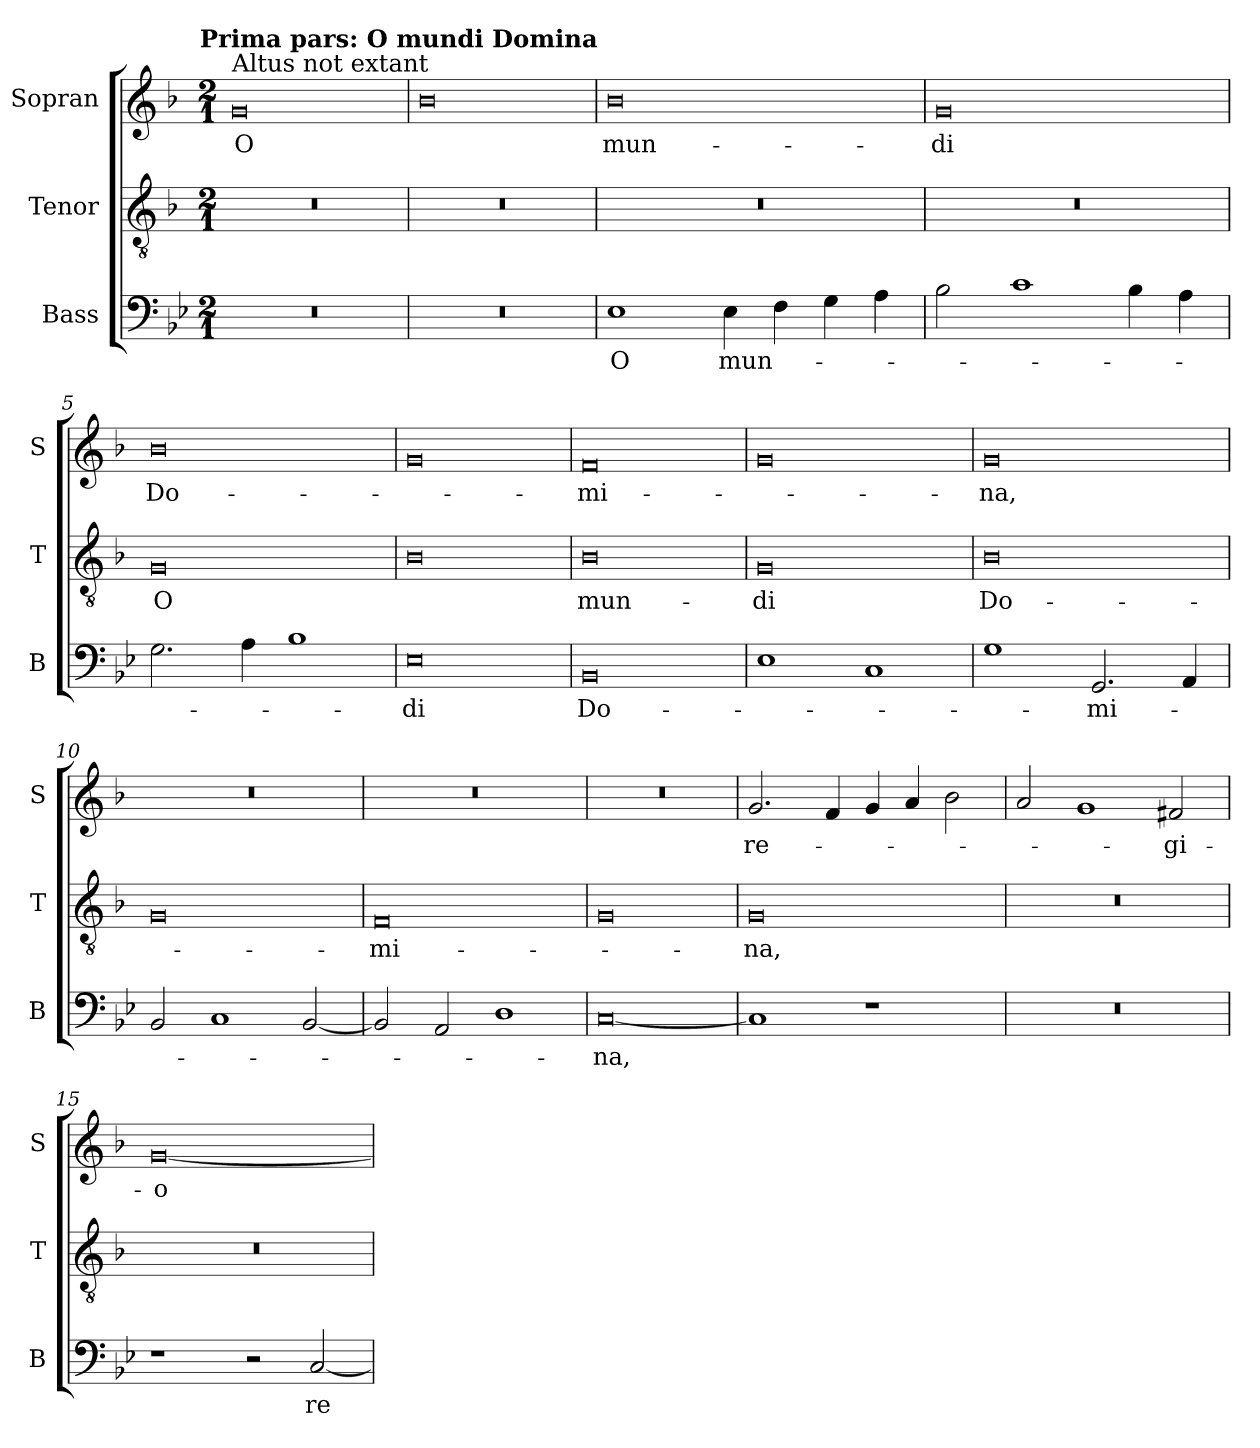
**kern	**text	**kern	**text	**kern	**text
*part3	*part3	*part2	*part2	*part1	*part1
*staff3	*staff3	*staff2	*staff2	*staff1	*staff1
*I"Bass	*	*I"Tenor	*	*I"Sopran	*
*I'B	*	*I'T	*	*I'S	*
*clefF4	*	*clefGv2	*	*clefG2	*
*k[b-e-]	*	*k[b-]	*	*k[b-]	*
*B-:	*	*F:	*	*F:	*
!!LO:TX:omd:t=Prima pars&colon; O mundi Domina
*M2/1	*	*M2/1	*	*M2/1	*
=1	=1	=1	=1	=1	=1
!	!	!	!	!LO:TX:a:t=Altus not extant	!
0r	.	0r	.	0g	O
=2	=2	=2	=2	=2	=2
0r	.	0r	.	0b-	.
=3	=3	=3	=3	=3	=3
1E-	O	0r	.	0b-	mun-
4E-	mun-	.	.	.	.
4F	.	.	.	.	.
4G	.	.	.	.	.
4A	.	.	.	.	.
=4	=4	=4	=4	=4	=4
2B-	.	0r	.	0g	-di
1c	.	.	.	.	.
4B-	.	.	.	.	.
4A	.	.	.	.	.
=5	=5	=5	=5	=5	=5
2.G	.	0G	O	0b-	Do-
4A	.	.	.	.	.
1B-	.	.	.	.	.
=6	=6	=6	=6	=6	=6
0E-	-di	0B-	.	0g	.
=7	=7	=7	=7	=7	=7
0BB-	Do-	0B-	mun-	0f	-mi-
=8	=8	=8	=8	=8	=8
1E-	.	0G	-di	0g	.
1C	.	.	.	.	.
=9	=9	=9	=9	=9	=9
1G	.	0B-	Do-	0g	-na,
2.GG	-mi-	.	.	.	.
4AA	.	.	.	.	.
=10	=10	=10	=10	=10	=10
2BB-	.	0G	.	0r	.
1C	.	.	.	.	.
[2BB-	.	.	.	.	.
=11	=11	=11	=11	=11	=11
2BB-]	.	0F	-mi-	0r	.
2AA	.	.	.	.	.
1D	.	.	.	.	.
=12	=12	=12	=12	=12	=12
[0C	-na,	0G	.	0r	.
=13	=13	=13	=13	=13	=13
1C]	.	0G	-na,	2.g	re-
.	.	.	.	4f	.
1r	.	.	.	4g	.
.	.	.	.	4a	.
.	.	.	.	2b-	.
=14	=14	=14	=14	=14	=14
0r	.	0r	.	2a	.
.	.	.	.	1g	.
.	.	.	.	2f#X	-gi-
=15	=15	=15	=15	=15	=15
1r	.	0r	.	[0g	-o
2r	.	.	.	.	.
[2C	re-	.	.	.	.
=	=	=	=	=	=
*-	*-	*-	*-	*-	*-
